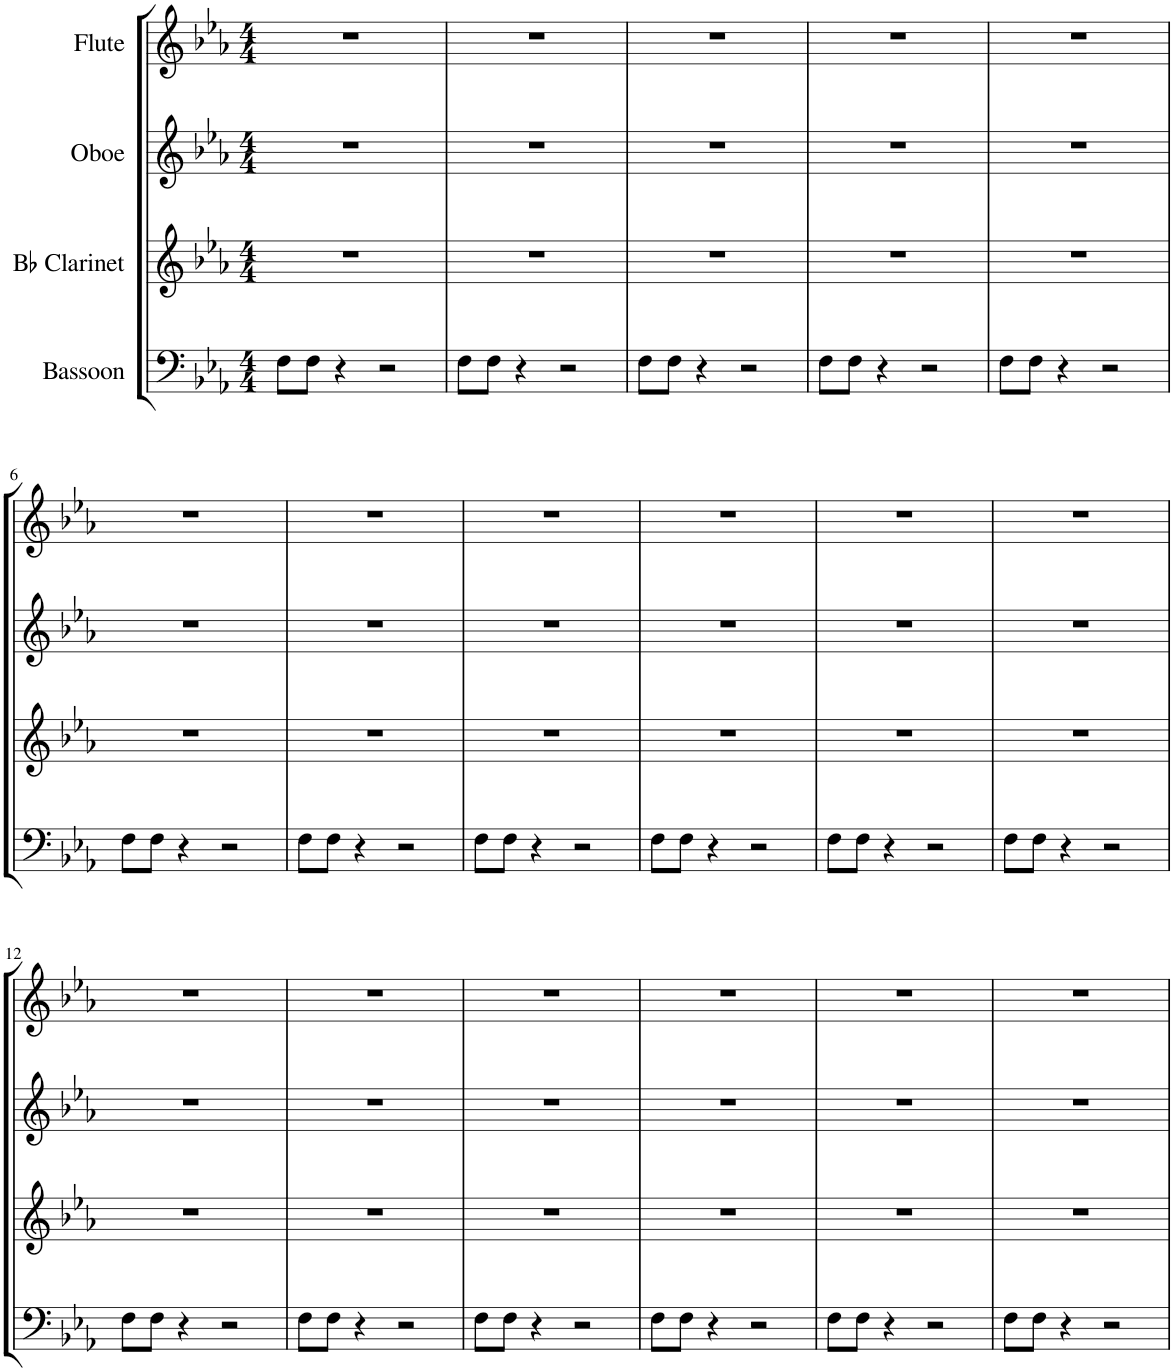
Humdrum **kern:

**kern	**kern	**kern	**kern
*part4	*part3	*part2	*part1
*staff4	*staff3	*staff2	*staff1
*I"Bassoon	*I"Bb Clarinet	*I"Oboe	*I"Flute
*I'Bsn	*I'Cl	*I'Ob	*I'Fl
*clefF4	*clefG2	*clefG2	*clefG2
*	*ITrd1c2	*	*
*k[b-e-a-]	*k[b-e-a-]	*k[b-e-a-]	*k[b-e-a-]
*M4/4	*M4/4	*M4/4	*M4/4
=1	=1	=1	=1
8F\L	1r	1r	1r
8F\J	.	.	.
4r	.	.	.
2r	.	.	.
=2	=2	=2	=2
8F\L	1r	1r	1r
8F\J	.	.	.
4r	.	.	.
2r	.	.	.
=3	=3	=3	=3
8F\L	1r	1r	1r
8F\J	.	.	.
4r	.	.	.
2r	.	.	.
=4	=4	=4	=4
8F\L	1r	1r	1r
8F\J	.	.	.
4r	.	.	.
2r	.	.	.
=5	=5	=5	=5
8F\L	1r	1r	1r
8F\J	.	.	.
4r	.	.	.
2r	.	.	.
!!LO:LB:g=z
=6	=6	=6	=6
8F\L	1r	1r	1r
8F\J	.	.	.
4r	.	.	.
2r	.	.	.
=7	=7	=7	=7
8F\L	1r	1r	1r
8F\J	.	.	.
4r	.	.	.
2r	.	.	.
=8	=8	=8	=8
8F\L	1r	1r	1r
8F\J	.	.	.
4r	.	.	.
2r	.	.	.
=9	=9	=9	=9
8F\L	1r	1r	1r
8F\J	.	.	.
4r	.	.	.
2r	.	.	.
=10	=10	=10	=10
8F\L	1r	1r	1r
8F\J	.	.	.
4r	.	.	.
2r	.	.	.
=11	=11	=11	=11
8F\L	1r	1r	1r
8F\J	.	.	.
4r	.	.	.
2r	.	.	.
!!LO:LB:g=z
=12	=12	=12	=12
8F\L	1r	1r	1r
8F\J	.	.	.
4r	.	.	.
2r	.	.	.
=13	=13	=13	=13
8F\L	1r	1r	1r
8F\J	.	.	.
4r	.	.	.
2r	.	.	.
=14	=14	=14	=14
8F\L	1r	1r	1r
8F\J	.	.	.
4r	.	.	.
2r	.	.	.
=15	=15	=15	=15
8F\L	1r	1r	1r
8F\J	.	.	.
4r	.	.	.
2r	.	.	.
=16	=16	=16	=16
8F\L	1r	1r	1r
8F\J	.	.	.
4r	.	.	.
2r	.	.	.
=17	=17	=17	=17
8F\L	1r	1r	1r
8F\J	.	.	.
4r	.	.	.
2r	.	.	.
=	=	=	=
*-	*-	*-	*-
